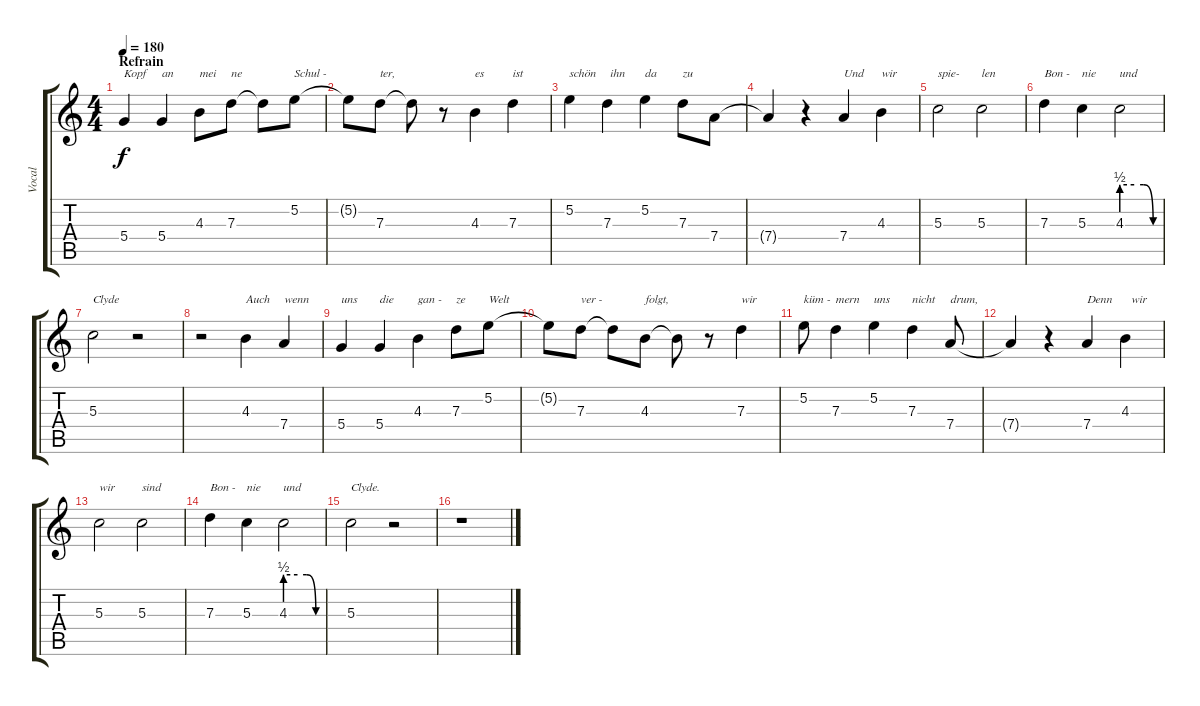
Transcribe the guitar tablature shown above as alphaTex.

\track ("Vocal" "Vocal") {instrument overdrivenguitar}
\staff {score tabs}
\tuning (E4 B3 G3 D3 A2 E2) {hide}
\ts (4 4)
\section ("" "Refrain")
\tempo 180
\clef g2
\ks c
5.4.4{txt "Kopf" dy f} 5.4.4{txt "an"} 4.3.8{txt "mei"} 7.3.8{txt "ne"} 7.3{t}.8 5.2.8{txt "Schul -"} |
5.2{t}.8 7.3.8{txt "ter,"} 7.3{t}.8 r.8 4.3.4{txt "es"} 7.3.4{txt "ist"} |
5.2.4{txt "schön"} 7.3.4{txt " ihn"} 5.2.4{txt "da"} 7.3.8{txt "zu"} 7.4.8 |
7.4{t}.4 r.4 7.4.4{txt "Und"} 4.3.4{txt "wir"} |
5.3.2{txt "spie-"} 5.3.2{txt "len"} |
7.3.4{txt "Bon -"} 5.3.4{txt "nie"} 4.3{be (custom 0 2 20 2 35 2 50 0 60 0)}.2{txt "und"} |
5.3.2{txt "Clyde"} r.2 |
r.2 4.3.4{txt "Auch"} 7.4.4{txt "wenn"} |
5.4.4{txt "uns"} 5.4.4{txt "die"} 4.3.4{txt "gan -"} 7.3.8{txt "ze"} 5.2.8{txt "Welt"} |
5.2{t}.8 7.3.8{txt "ver -"} 7.3{t}.8 4.3.8{txt "folgt,"} 4.3{t}.8 r.8 7.3.4{txt "wir"} |
5.2.8{txt "küm -"} 7.3.4{txt "mern"} 5.2.4{txt "uns"} 7.3.4{txt "nicht"} 7.4.8{txt "drum,"} |
7.4{t}.4 r.4 7.4.4{txt "Denn"} 4.3.4{txt "  wir"} |
5.3.2{txt "wir"} 5.3.2{txt "sind"} |
7.3.4{txt "Bon -"} 5.3.4{txt "nie"} 4.3{be (custom 0 2 20 2 35 2 50 0 60 0)}.2{txt "und"} |
5.3.2{txt "Clyde."} r.2 |
r.1
